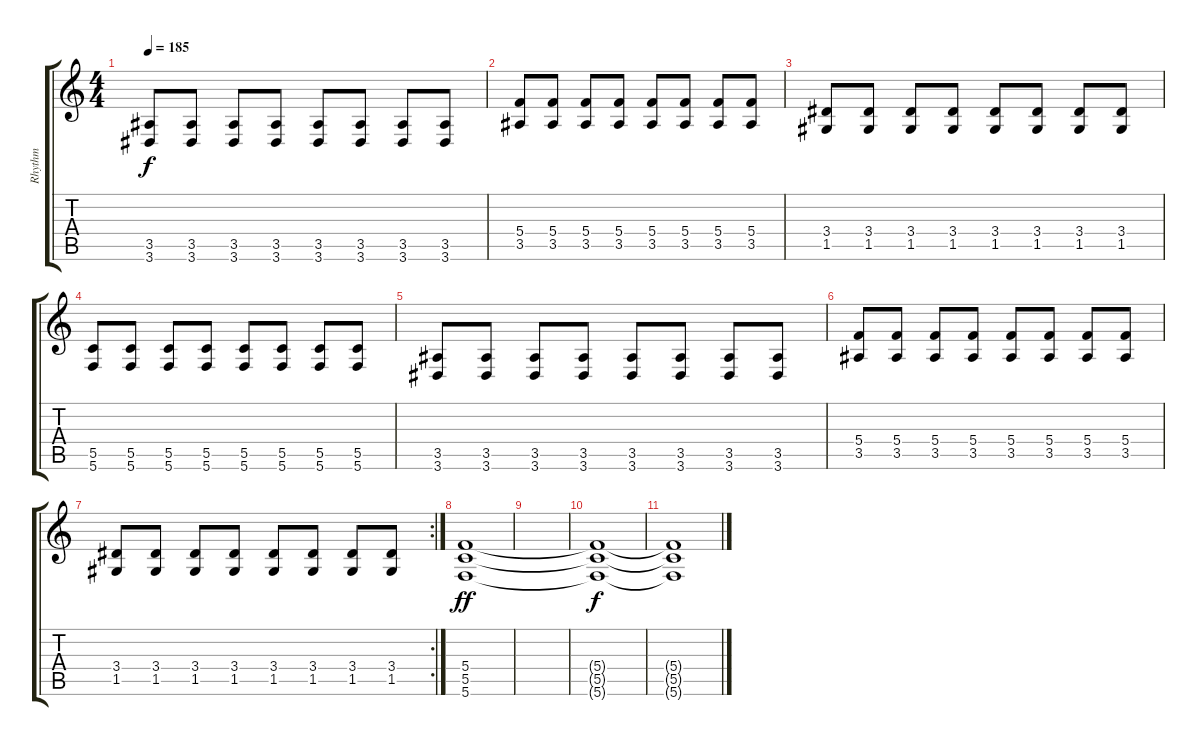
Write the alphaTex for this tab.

\track ("Rhythm" "Rhythm") {instrument distortionguitar}
\staff {score tabs}
\tuning (D4 A3 F3 C3 G2 C2) {hide}
\ts (4 4)
\tempo 185
\clef g2
\ks c
(3.5 3.6).8{dy f} (3.5 3.6).8 (3.5 3.6).8 (3.5 3.6).8 (3.5 3.6).8 (3.5 3.6).8 (3.5 3.6).8 (3.5 3.6).8 |
(5.4 3.5).8 (5.4 3.5).8 (5.4 3.5).8 (5.4 3.5).8 (5.4 3.5).8 (5.4 3.5).8 (5.4 3.5).8 (5.4 3.5).8 |
(3.4 1.5).8 (3.4 1.5).8 (3.4 1.5).8 (3.4 1.5).8 (3.4 1.5).8 (3.4 1.5).8 (3.4 1.5).8 (3.4 1.5).8 |
(5.5 5.6).8 (5.5 5.6).8 (5.5 5.6).8 (5.5 5.6).8 (5.5 5.6).8 (5.5 5.6).8 (5.5 5.6).8 (5.5 5.6).8 |
(3.5 3.6).8 (3.5 3.6).8 (3.5 3.6).8 (3.5 3.6).8 (3.5 3.6).8 (3.5 3.6).8 (3.5 3.6).8 (3.5 3.6).8 |
(5.4 3.5).8 (5.4 3.5).8 (5.4 3.5).8 (5.4 3.5).8 (5.4 3.5).8 (5.4 3.5).8 (5.4 3.5).8 (5.4 3.5).8 |
\rc 2
(3.4 1.5).8 (3.4 1.5).8 (3.4 1.5).8 (3.4 1.5).8 (3.4 1.5).8 (3.4 1.5).8 (3.4 1.5).8 (3.4 1.5).8 |
(5.4 5.5 5.6).1{dy ff} |
|
(5.4{t} 5.5{t} 5.6{t}).1{dy f} |
(5.4{t} 5.5{t} 5.6{t}).1
